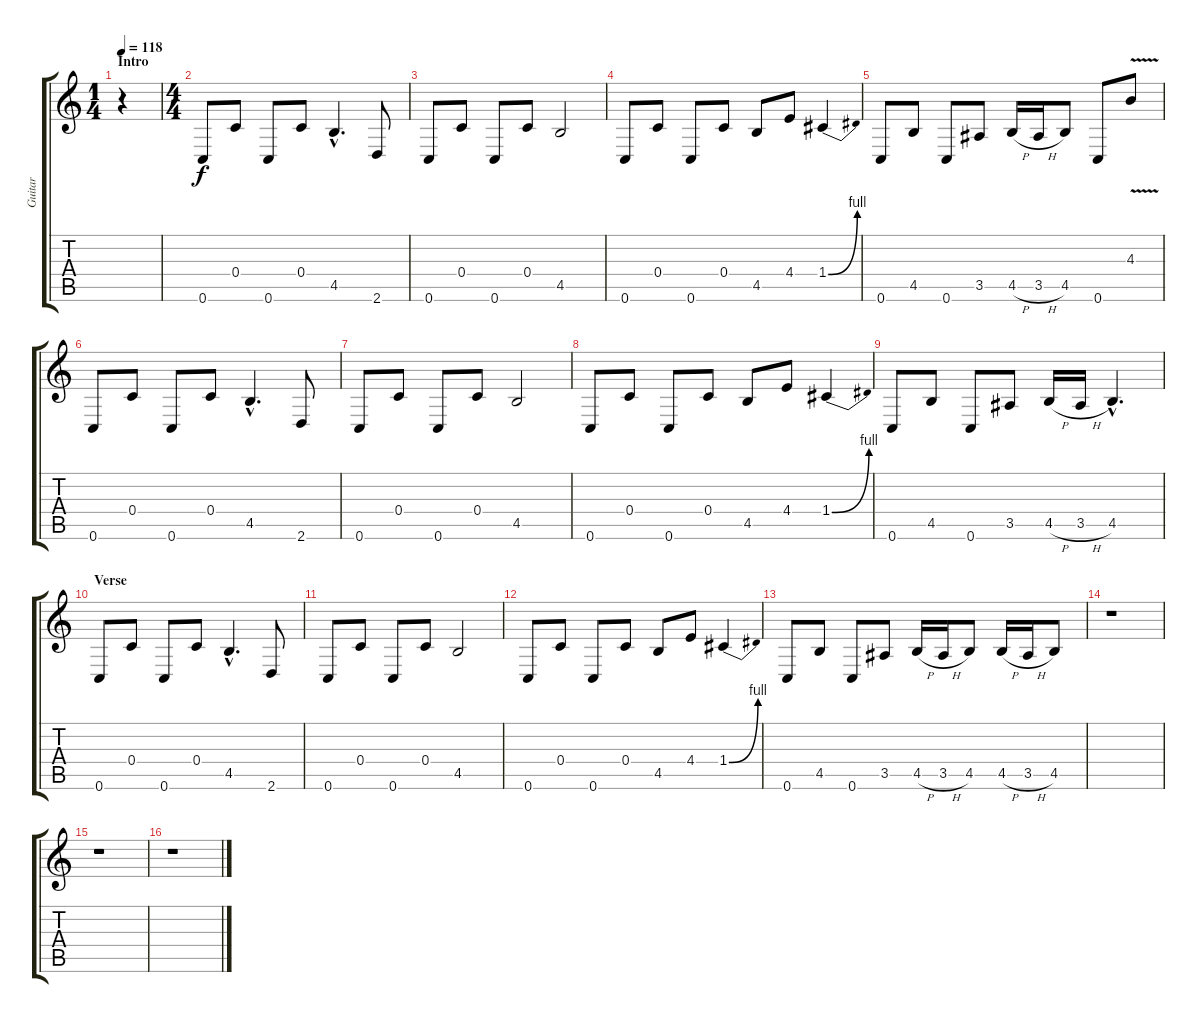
\track ("Guitar" "Guitar") {instrument electricguitarclean}
\staff {score tabs}
\tuning (E4 C4 G3 C3 G2 C2) {hide}
\ts (1 4)
\section ("" "Intro")
\tempo 118
\clef g2
\ks c
r.4{dy f instrument electricguitarclean} |
\ts (4 4)
0.6.8 0.4.8 0.6.8 0.4.8 4.5{hac}.4{d} 2.6.8 |
0.6.8 0.4.8 0.6.8 0.4.8 4.5.2 |
0.6.8 0.4.8 0.6.8 0.4.8 4.5.8 4.4.8 1.4{be (bend 0 0 60 4)}.4 |
0.6.8 4.5.8 0.6.8 3.5.8 4.5{h}.16 3.5{h}.16 4.5.8 0.6.8 4.3{v}.8 |
0.6.8 0.4.8 0.6.8 0.4.8 4.5{hac}.4{d} 2.6.8 |
0.6.8 0.4.8 0.6.8 0.4.8 4.5.2 |
0.6.8 0.4.8 0.6.8 0.4.8 4.5.8 4.4.8 1.4{be (bend 0 0 60 4)}.4 |
0.6.8 4.5.8 0.6.8 3.5.8 4.5{h}.16 3.5{h}.16 4.5{hac}.4{d} |
\section ("" "Verse")
0.6.8 0.4.8 0.6.8 0.4.8 4.5{hac}.4{d} 2.6.8 |
0.6.8 0.4.8 0.6.8 0.4.8 4.5.2 |
0.6.8 0.4.8 0.6.8 0.4.8 4.5.8 4.4.8 1.4{be (bend 0 0 60 4)}.4 |
0.6.8 4.5.8 0.6.8 3.5.8 4.5{h}.16 3.5{h}.16 4.5.8 4.5{h}.16 3.5{h}.16 4.5.8 |
r.1 |
r.1 |
r.1
